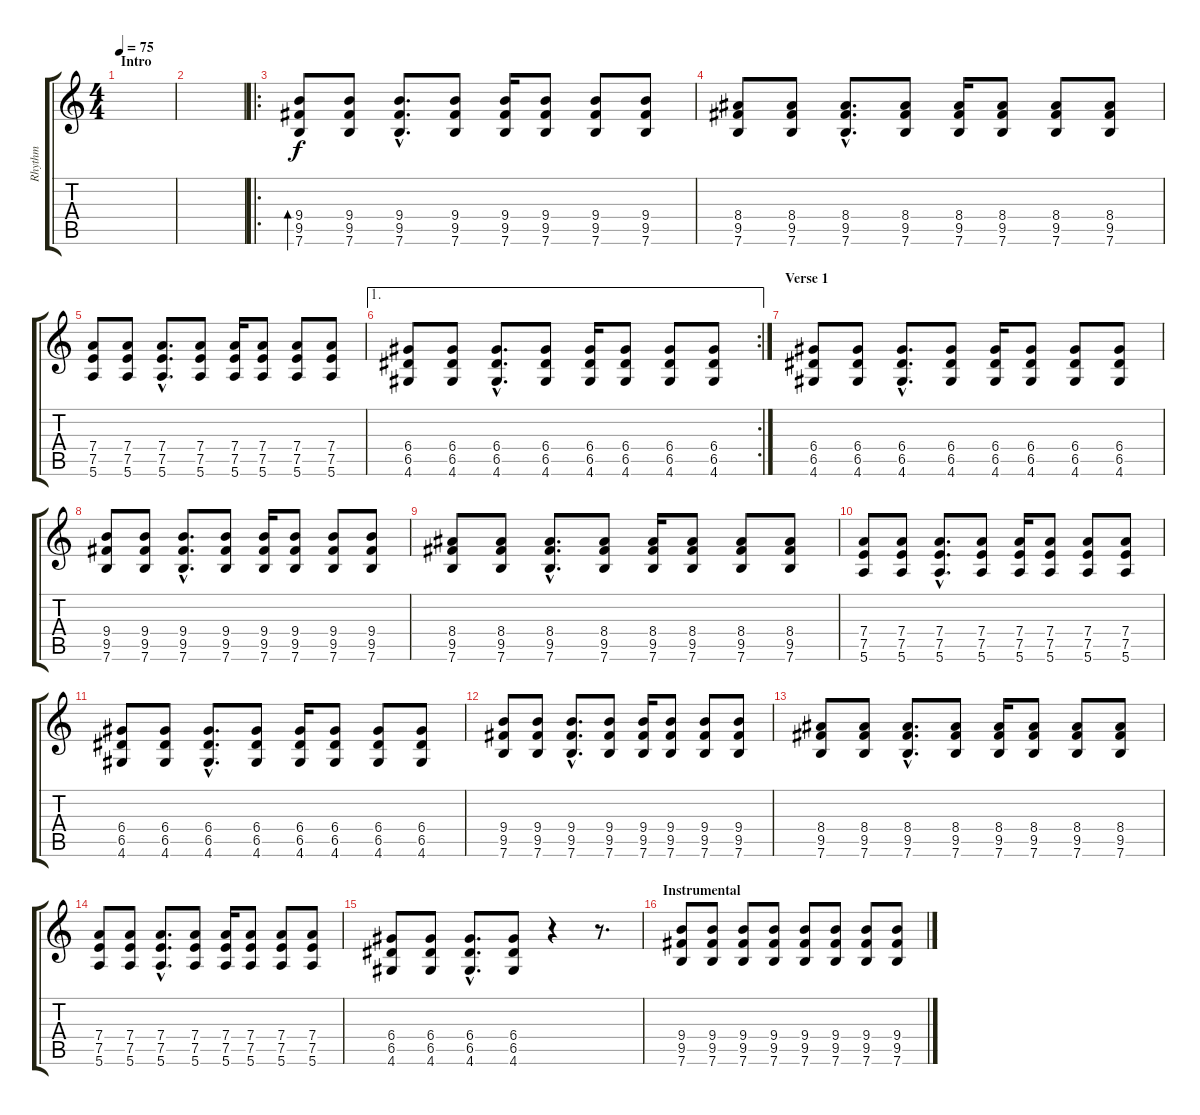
\track ("Rhythm" "Rhythm") {instrument electricguitarmuted}
\staff {score tabs}
\tuning (E4 B3 G3 D3 A2 E2) {hide}
\ts (4 4)
\section ("" "Intro")
\tempo 75
\clef g2
\ks c
|
|
\ro
(9.4 9.5 7.6).8{bd 60} (9.4 9.5 7.6).8 (9.4{hac} 9.5{hac} 7.6{hac}).8{d} (9.4 9.5 7.6).8 (9.4 9.5 7.6).16 (9.4 9.5 7.6).8 (9.4 9.5 7.6).8 (9.4 9.5 7.6).8 |
(8.4 9.5 7.6).8 (8.4 9.5 7.6).8 (8.4{hac} 9.5{hac} 7.6{hac}).8{d} (8.4 9.5 7.6).8 (8.4 9.5 7.6).16 (8.4 9.5 7.6).8 (8.4 9.5 7.6).8 (8.4 9.5 7.6).8 |
(7.4 7.5 5.6).8 (7.4 7.5 5.6).8 (7.4{hac} 7.5{hac} 5.6{hac}).8{d} (7.4 7.5 5.6).8 (7.4 7.5 5.6).16 (7.4 7.5 5.6).8 (7.4 7.5 5.6).8 (7.4 7.5 5.6).8 |
\ae 1
\rc 2
(6.4 6.5 4.6).8 (6.4 6.5 4.6).8 (6.4{hac} 6.5{hac} 4.6{hac}).8{d} (6.4 6.5 4.6).8 (6.4 6.5 4.6).16 (6.4 6.5 4.6).8 (6.4 6.5 4.6).8 (6.4 6.5 4.6).8 |
\section ("" "Verse 1")
(6.4 6.5 4.6).8 (6.4 6.5 4.6).8 (6.4{hac} 6.5{hac} 4.6{hac}).8{d} (6.4 6.5 4.6).8 (6.4 6.5 4.6).16 (6.4 6.5 4.6).8 (6.4 6.5 4.6).8 (6.4 6.5 4.6).8 |
(9.4 9.5 7.6).8 (9.4 9.5 7.6).8 (9.4{hac} 9.5{hac} 7.6{hac}).8{d} (9.4 9.5 7.6).8 (9.4 9.5 7.6).16 (9.4 9.5 7.6).8 (9.4 9.5 7.6).8 (9.4 9.5 7.6).8 |
(8.4 9.5 7.6).8 (8.4 9.5 7.6).8 (8.4{hac} 9.5{hac} 7.6{hac}).8{d} (8.4 9.5 7.6).8 (8.4 9.5 7.6).16 (8.4 9.5 7.6).8 (8.4 9.5 7.6).8 (8.4 9.5 7.6).8 |
(7.4 7.5 5.6).8 (7.4 7.5 5.6).8 (7.4{hac} 7.5{hac} 5.6{hac}).8{d} (7.4 7.5 5.6).8 (7.4 7.5 5.6).16 (7.4 7.5 5.6).8 (7.4 7.5 5.6).8 (7.4 7.5 5.6).8 |
(6.4 6.5 4.6).8 (6.4 6.5 4.6).8 (6.4{hac} 6.5{hac} 4.6{hac}).8{d} (6.4 6.5 4.6).8 (6.4 6.5 4.6).16 (6.4 6.5 4.6).8 (6.4 6.5 4.6).8 (6.4 6.5 4.6).8 |
(9.4 9.5 7.6).8 (9.4 9.5 7.6).8 (9.4{hac} 9.5{hac} 7.6{hac}).8{d} (9.4 9.5 7.6).8 (9.4 9.5 7.6).16 (9.4 9.5 7.6).8 (9.4 9.5 7.6).8 (9.4 9.5 7.6).8 |
(8.4 9.5 7.6).8 (8.4 9.5 7.6).8 (8.4{hac} 9.5{hac} 7.6{hac}).8{d} (8.4 9.5 7.6).8 (8.4 9.5 7.6).16 (8.4 9.5 7.6).8 (8.4 9.5 7.6).8 (8.4 9.5 7.6).8 |
(7.4 7.5 5.6).8 (7.4 7.5 5.6).8 (7.4{hac} 7.5{hac} 5.6{hac}).8{d} (7.4 7.5 5.6).8 (7.4 7.5 5.6).16 (7.4 7.5 5.6).8 (7.4 7.5 5.6).8 (7.4 7.5 5.6).8 |
(6.4 6.5 4.6).8 (6.4 6.5 4.6).8 (6.4{hac} 6.5{hac} 4.6{hac}).8{d} (6.4 6.5 4.6).8 r.4 r.8{d} |
\section ("" "Instrumental")
(9.4 9.5 7.6).8{volume 16 instrument distortionguitar} (9.4 9.5 7.6).8 (9.4 9.5 7.6).8 (9.4 9.5 7.6).8 (9.4 9.5 7.6).8 (9.4 9.5 7.6).8 (9.4 9.5 7.6).8 (9.4 9.5 7.6).8
